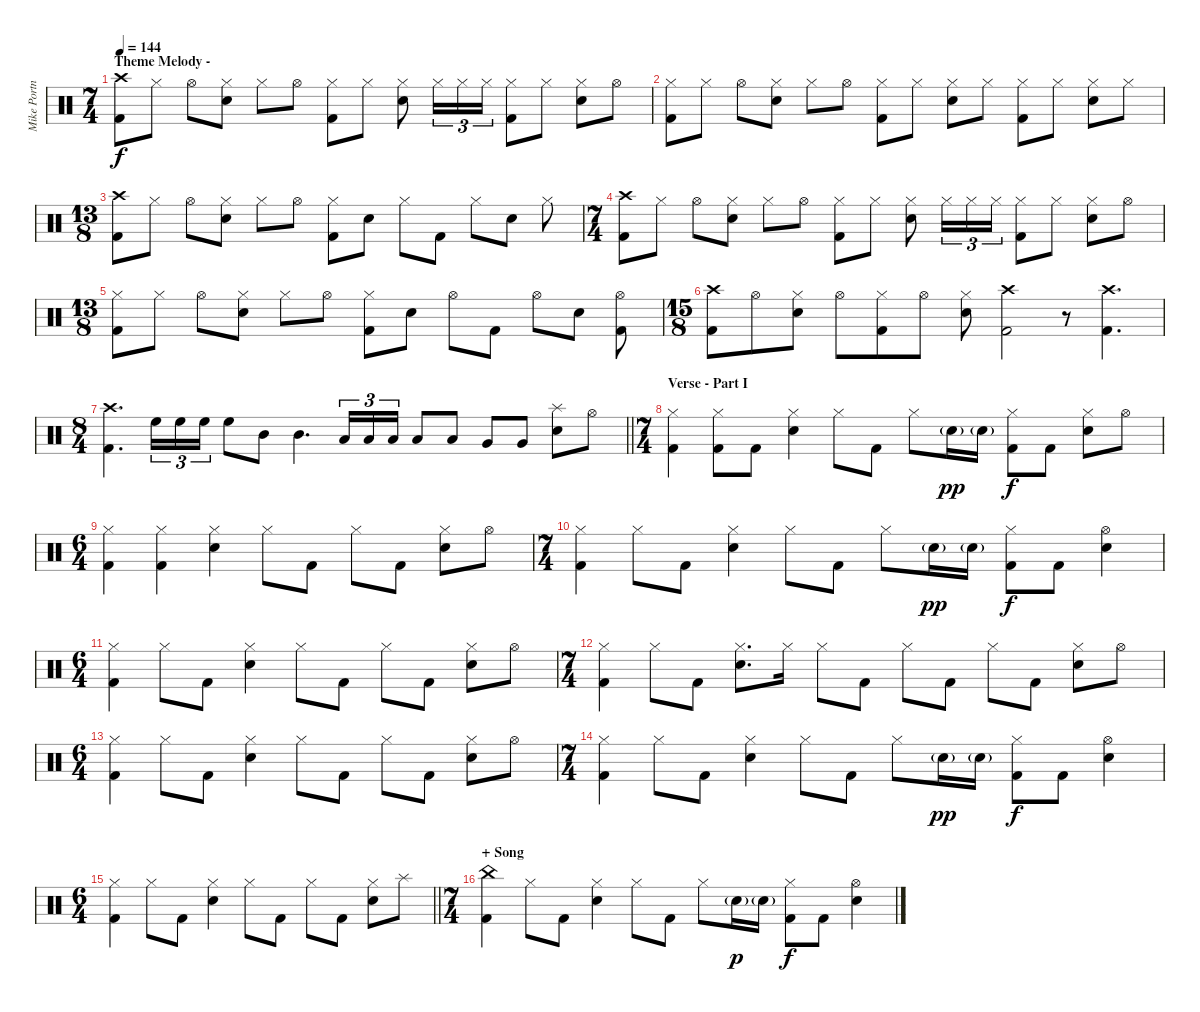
\track ("Mike Portnoy" "Mike Portn") {instrument percussion}
\staff {score}
\articulation defaults
\ts (7 4)
\section ("" "Theme Melody -")
\tempo 144
\clef neutral
\ks c
("Crash high (hit)" "Kick (hit) 2").8{dy f} "Hi-Hat (closed)".8 "Hi-Hat (open)".8 ("Hi-Hat (closed)" "Snare (hit) 2").8 "Hi-Hat (closed)".8 "Hi-Hat (open)".8 ("Hi-Hat (closed)" "Kick (hit) 2").8 "Hi-Hat (closed)".8 ("Hi-Hat (closed)" "Snare (hit) 2").8 "Hi-Hat (closed)".16{tu (3 2)} "Hi-Hat (closed)".16{tu (3 2)} "Hi-Hat (closed)".16{tu (3 2)} ("Hi-Hat (closed)" "Kick (hit) 2").8 "Hi-Hat (closed)".8 ("Hi-Hat (closed)" "Snare (hit) 2").8 "Hi-Hat (open)".8 |
("Hi-Hat (closed)" "Kick (hit) 2").8 "Hi-Hat (closed)".8 "Hi-Hat (open)".8 ("Hi-Hat (closed)" "Snare (hit) 2").8 "Hi-Hat (closed)".8 "Hi-Hat (open)".8 ("Hi-Hat (closed)" "Kick (hit) 2").8 "Hi-Hat (closed)".8 ("Hi-Hat (closed)" "Snare (hit) 2").8 "Hi-Hat (closed)".8 ("Hi-Hat (closed)" "Kick (hit) 2").8 "Hi-Hat (closed)".8 ("Hi-Hat (closed)" "Snare (hit) 2").8 "Hi-Hat (closed)".8 |
\ts (13 8)
("Crash high (hit)" "Kick (hit) 2").8 "Hi-Hat (closed)".8 "Hi-Hat (open)".8 ("Hi-Hat (closed)" "Snare (hit) 2").8 "Hi-Hat (closed)".8 "Hi-Hat (open)".8 ("Hi-Hat (closed)" "Kick (hit) 2").8 "Snare (hit) 2".8 "Hi-Hat (closed)".8 "Kick (hit) 2".8 "Hi-Hat (closed)".8 "Snare (hit) 2".8 "Hi-Hat (closed)".8 |
\ts (7 4)
("Crash high (hit)" "Kick (hit) 2").8 "Hi-Hat (closed)".8 "Hi-Hat (open)".8 ("Hi-Hat (closed)" "Snare (hit) 2").8 "Hi-Hat (closed)".8 "Hi-Hat (open)".8 ("Hi-Hat (closed)" "Kick (hit) 2").8 "Hi-Hat (closed)".8 ("Hi-Hat (closed)" "Snare (hit) 2").8 "Hi-Hat (closed)".16{tu (3 2)} "Hi-Hat (closed)".16{tu (3 2)} "Hi-Hat (closed)".16{tu (3 2)} ("Hi-Hat (closed)" "Kick (hit) 2").8 "Hi-Hat (closed)".8 ("Hi-Hat (closed)" "Snare (hit) 2").8 "Hi-Hat (open)".8 |
\ts (13 8)
("Hi-Hat (closed)" "Kick (hit) 2").8 "Hi-Hat (closed)".8 "Hi-Hat (open)".8 ("Hi-Hat (closed)" "Snare (hit) 2").8 "Hi-Hat (closed)".8 "Hi-Hat (open)".8 ("Hi-Hat (closed)" "Kick (hit) 2").8 "Snare (hit) 2".8 "Hi-Hat (open)".8 "Kick (hit) 2".8 "Hi-Hat (open)".8 "Snare (hit) 2".8 ("Hi-Hat (open)" "Kick (hit) 2").8 |
\ts (15 8)
("Crash high (hit)" "Kick (hit) 2").8 "Hi-Hat (open)".8 ("Hi-Hat (closed)" "Snare (hit) 2").8 "Hi-Hat (open)".8 ("Hi-Hat (closed)" "Kick (hit) 2").8 "Hi-Hat (open)".8 ("Hi-Hat (closed)" "Snare (hit) 2").8 ("Crash high (hit)" "Kick (hit) 2").2 r.8 ("Crash high (hit)" "Kick (hit) 2").4{d} |
\ts (8 4)
\barLineRight lightlight
("Crash high (hit)" "Kick (hit) 2").4{d} "High Floor Tom (hit)".16{tu (3 2)} "High Floor Tom (hit)".16{tu (3 2)} "High Floor Tom (hit)".16{tu (3 2)} "High Floor Tom (hit)".8 "Mid Tom (hit)".8 "Mid Tom (hit)".4{d} "Low Tom (hit)".16{tu (3 2)} "Low Tom (hit)".16{tu (3 2)} "Low Tom (hit)".16{tu (3 2)} "Low Tom (hit)".8 "Low Tom (hit)".8 "Very Low Tom (hit)".8 "Very Low Tom (hit)".8 ("Splash (hit)" "Snare (hit) 2").8 "Hi-Hat (open)".8 |
\ts (7 4)
\section ("" "Verse - Part I")
("Hi-Hat (closed)" "Kick (hit) 2").4 ("Hi-Hat (closed)" "Kick (hit) 2").8 "Kick (hit) 2".8 ("Hi-Hat (closed)" "Snare (hit) 2").4 "Hi-Hat (closed)".8 "Kick (hit) 2".8 "Hi-Hat (closed)".8 "Snare (hit) 2"{g}.16{dy pp} "Snare (hit) 2"{g}.16 ("Hi-Hat (closed)" "Kick (hit) 2").8{dy f} "Kick (hit) 2".8 ("Hi-Hat (closed)" "Snare (hit) 2").8 "Hi-Hat (open)".8 |
\ts (6 4)
("Hi-Hat (closed)" "Kick (hit) 2").4 ("Hi-Hat (closed)" "Kick (hit) 2").4 ("Hi-Hat (closed)" "Snare (hit) 2").4 "Hi-Hat (closed)".8 "Kick (hit) 2".8 "Hi-Hat (closed)".8 "Kick (hit) 2".8 ("Hi-Hat (closed)" "Snare (hit) 2").8 "Hi-Hat (open)".8 |
\ts (7 4)
("Hi-Hat (closed)" "Kick (hit) 2").4 "Hi-Hat (closed)".8 "Kick (hit) 2".8 ("Hi-Hat (closed)" "Snare (hit) 2").4 "Hi-Hat (closed)".8 "Kick (hit) 2".8 "Hi-Hat (closed)".8 "Snare (hit) 2"{g}.16{dy pp} "Snare (hit) 2"{g}.16 ("Hi-Hat (closed)" "Kick (hit) 2").8{dy f} "Kick (hit) 2".8 ("Hi-Hat (open)" "Snare (hit) 2").4 |
\ts (6 4)
("Hi-Hat (closed)" "Kick (hit) 2").4 "Hi-Hat (closed)".8 "Kick (hit) 2".8 ("Hi-Hat (closed)" "Snare (hit) 2").4 "Hi-Hat (closed)".8 "Kick (hit) 2".8 "Hi-Hat (closed)".8 "Kick (hit) 2".8 ("Hi-Hat (closed)" "Snare (hit) 2").8 "Hi-Hat (open)".8 |
\ts (7 4)
("Hi-Hat (closed)" "Kick (hit) 2").4 "Hi-Hat (closed)".8 "Kick (hit) 2".8 ("Hi-Hat (closed)" "Snare (hit) 2").8{d} "Hi-Hat (closed)".16 "Hi-Hat (closed)".8 "Kick (hit) 2".8 "Hi-Hat (closed)".8 "Kick (hit) 2".8 "Hi-Hat (closed)".8 "Kick (hit) 2".8 ("Hi-Hat (closed)" "Snare (hit) 2").8 "Hi-Hat (open)".8 |
\ts (6 4)
("Hi-Hat (closed)" "Kick (hit) 2").4 "Hi-Hat (closed)".8 "Kick (hit) 2".8 ("Hi-Hat (closed)" "Snare (hit) 2").4 "Hi-Hat (closed)".8 "Kick (hit) 2".8 "Hi-Hat (closed)".8 "Kick (hit) 2".8 ("Hi-Hat (closed)" "Snare (hit) 2").8 "Hi-Hat (open)".8 |
\ts (7 4)
("Hi-Hat (closed)" "Kick (hit) 2").4 "Hi-Hat (closed)".8 "Kick (hit) 2".8 ("Hi-Hat (closed)" "Snare (hit) 2").4 "Hi-Hat (closed)".8 "Kick (hit) 2".8 "Hi-Hat (closed)".8 "Snare (hit) 2"{g}.16{dy pp} "Snare (hit) 2"{g}.16 ("Hi-Hat (closed)" "Kick (hit) 2").8{dy f} "Kick (hit) 2".8 ("Hi-Hat (open)" "Snare (hit) 2").4 |
\ts (6 4)
\barLineRight lightlight
("Hi-Hat (closed)" "Kick (hit) 2").4 "Hi-Hat (closed)".8 "Kick (hit) 2".8 ("Hi-Hat (closed)" "Snare (hit) 2").4 "Hi-Hat (closed)".8 "Kick (hit) 2".8 "Hi-Hat (closed)".8 "Kick (hit) 2".8 ("Hi-Hat (closed)" "Snare (hit) 2").8 "Splash (hit)".8 |
\ts (7 4)
\section ("" "+ Song")
("China (hit)" "Kick (hit) 2").4 "Hi-Hat (closed)".8 "Kick (hit) 2".8 ("Hi-Hat (closed)" "Snare (hit) 2").4 "Hi-Hat (closed)".8 "Kick (hit) 2".8 "Hi-Hat (closed)".8 "Snare (hit) 2"{g}.16{dy p} "Snare (hit) 2"{g}.16 ("Hi-Hat (closed)" "Kick (hit) 2").8{dy f} "Kick (hit) 2".8 ("Hi-Hat (open)" "Snare (hit) 2").4
